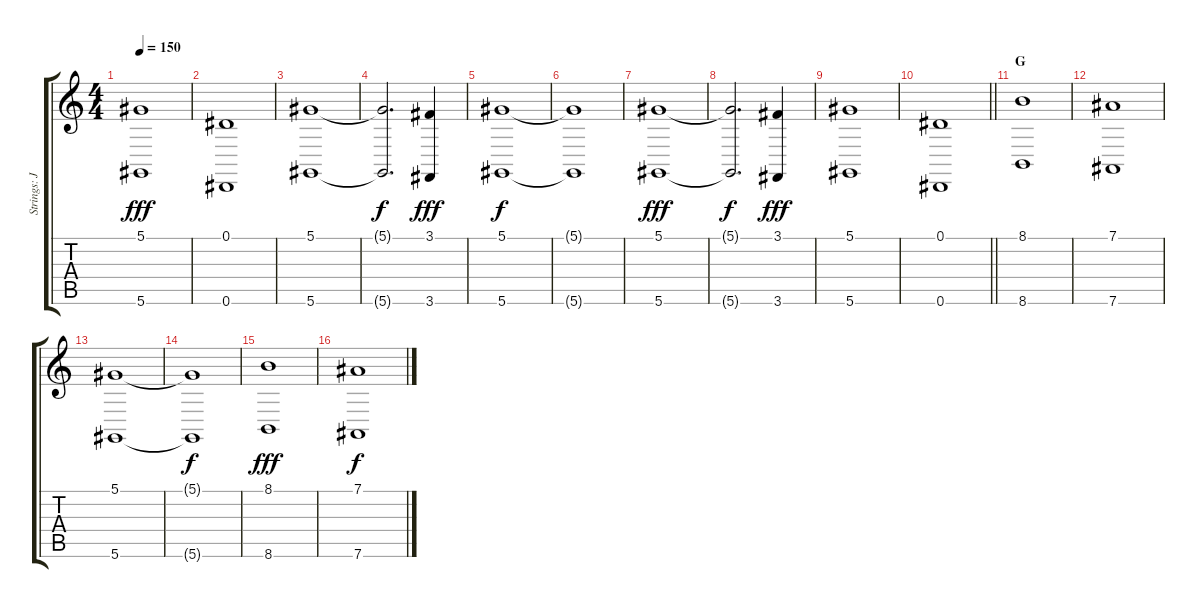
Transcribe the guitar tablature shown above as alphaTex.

\track ("Strings: Julie" "Strings: J") {instrument synthstrings1}
\staff {score tabs}
\tuning (Eb4 Bb3 Gb3 Db3 Ab2 Eb2) {hide}
\ts (4 4)
\tempo 150
\clef g2
\ks c
(5.1 5.6).1{dy fff} |
(0.1 0.6).1 |
(5.1 5.6).1 |
(5.1{t} 5.6{t}).2{d dy f} (3.1 3.6).4{dy fff} |
(5.1 5.6).1{dy f} |
(5.1{t} 5.6{t}).1 |
(5.1 5.6).1{dy fff} |
(5.1{t} 5.6{t}).2{d dy f} (3.1 3.6).4{dy fff} |
(5.1 5.6).1 |
\barLineRight lightlight
(0.1 0.6).1 |
\section ("" "G")
(8.1 8.6).1 |
(7.1 7.6).1 |
(5.1 5.6).1 |
(5.1{t} 5.6{t}).1{dy f} |
(8.1 8.6).1{dy fff} |
(7.1 7.6).1{dy f}
